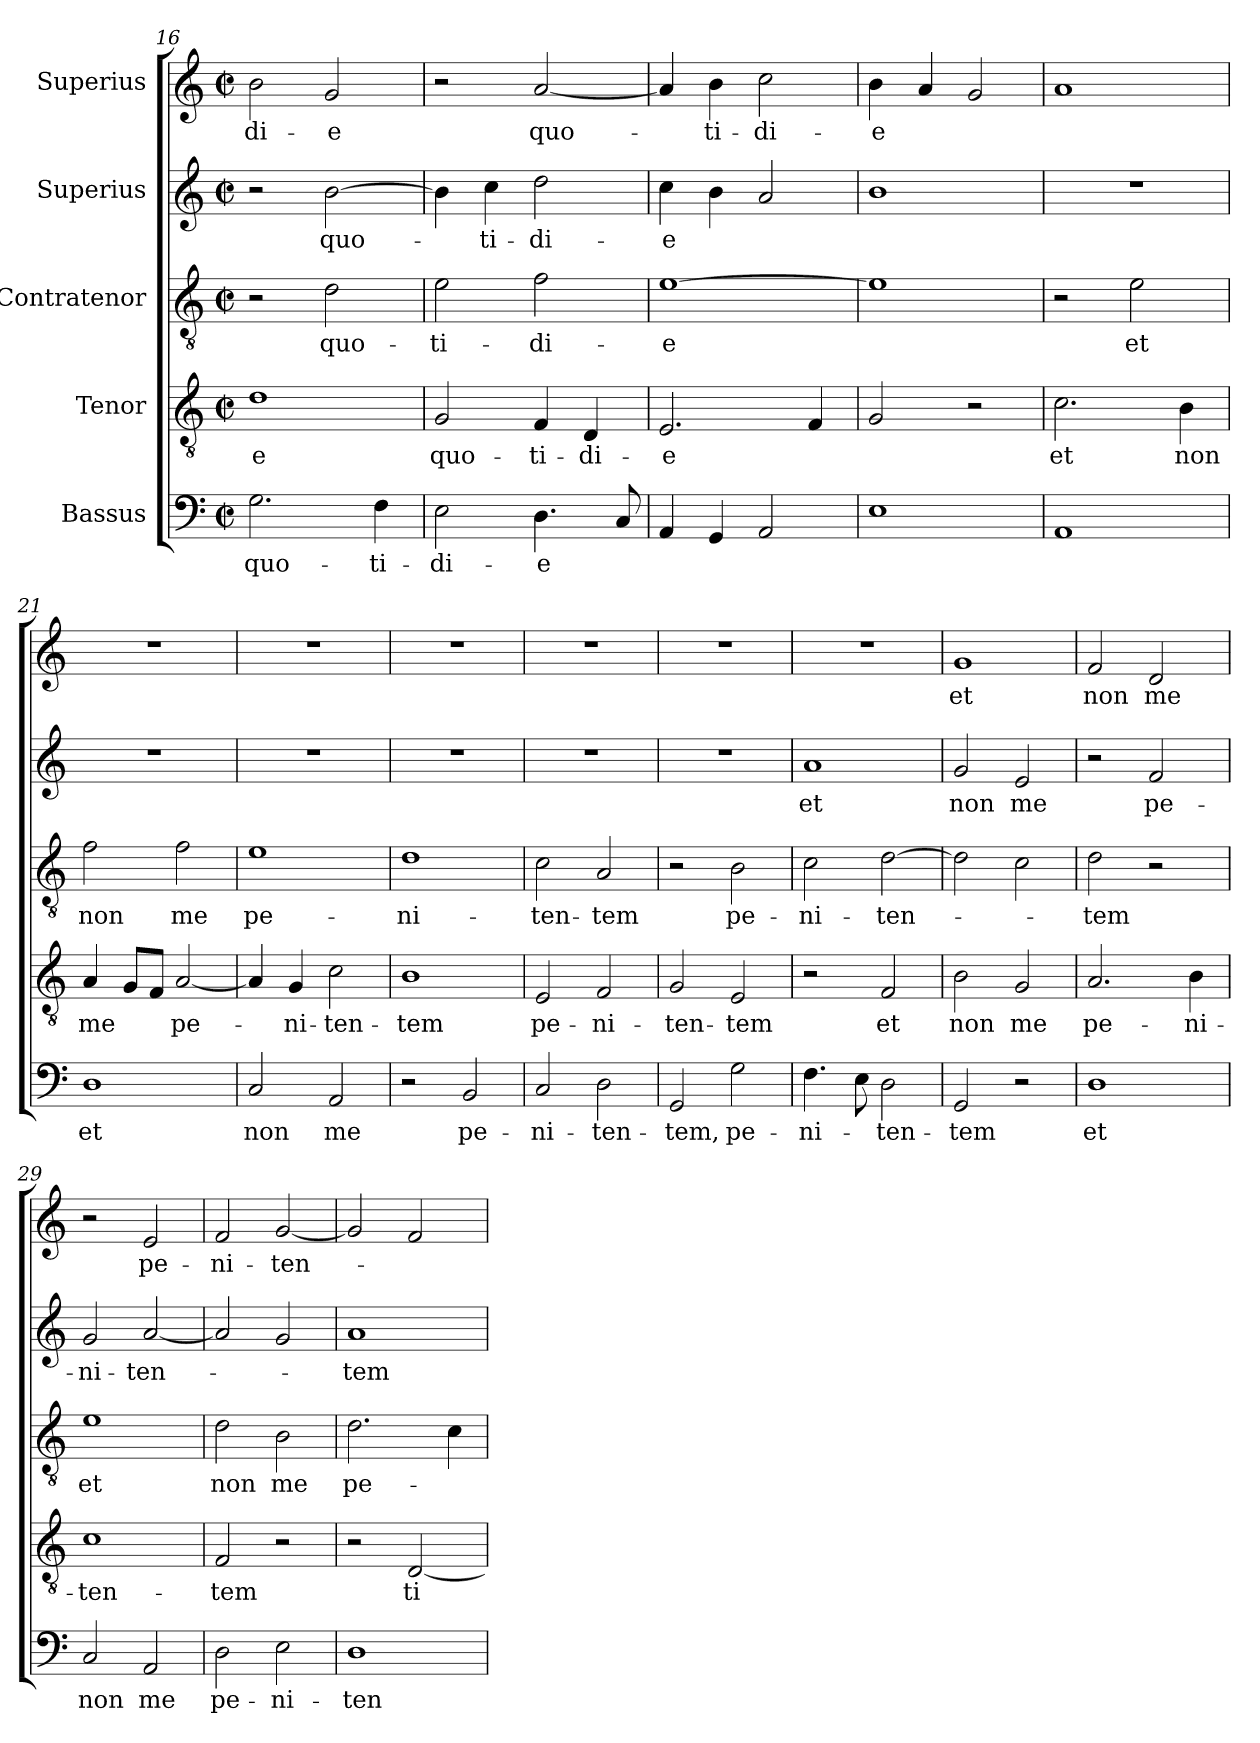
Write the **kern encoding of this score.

**kern	**text	**kern	**text	**kern	**text	**kern	**text	**kern	**text
*part5	*part5	*part4	*part4	*part3	*part3	*part2	*part2	*part1	*part1
*staff5	*staff5	*staff4	*staff4	*staff3	*staff3	*staff2	*staff2	*staff1	*staff1
*I"Bassus	*	*I"Tenor	*	*I"Contratenor	*	*I"Superius	*	*I"Superius	*
*clefF4	*	*clefGv2	*	*clefGv2	*	*clefG2	*	*clefG2	*
*k[]	*	*k[]	*	*k[]	*	*k[]	*	*k[]	*
*C:	*	*C:	*	*C:	*	*C:	*	*C:	*
*M2/2	*	*M2/2	*	*M2/2	*	*M2/2	*	*M2/2	*
*met(c|)	*	*met(c|)	*	*met(c|)	*	*met(c|)	*	*met(c|)	*
=16	=16	=16	=16	=16	=16	=16	=16	=16	=16
!	!LO:LY:b	!	!LO:LY:b	!	!	!	!	!	!LO:LY:b
2.G\	quo-	1d	-e	2r	.	2r	.	2b\	-di-
!	!	!	!	!	!LO:LY:b	!	!LO:LY:b	!	!LO:LY:b
.	.	.	.	2d\	quo-	[2b\	quo-	2g/	-e
!	!LO:LY:b	!	!	!	!	!	!	!	!
4F\	-ti-	.	.	.	.	.	.	.	.
=17	=17	=17	=17	=17	=17	=17	=17	=17	=17
!	!LO:LY:b	!	!LO:LY:b	!	!LO:LY:b	!	!	!	!
2E\	-di-	2G/	quo-	2e\	-ti-	4b\]	.	2r	.
!	!	!	!	!	!	!	!LO:LY:b	!	!
.	.	.	.	.	.	4cc\	-ti-	.	.
!	!LO:LY:b	!	!LO:LY:b	!	!LO:LY:b	!	!LO:LY:b	!	!LO:LY:b
4.D\	-e	4F/	-ti-	2f\	-di-	2dd\	-di-	[2a/	quo-
!	!	!	!LO:LY:b	!	!	!	!	!	!
.	.	4D/	-di-	.	.	.	.	.	.
8C/	.	.	.	.	.	.	.	.	.
!!LO:LB:g=z
=18	=18	=18	=18	=18	=18	=18	=18	=18	=18
!	!	!	!LO:LY:b	!	!LO:LY:b	!	!LO:LY:b	!	!
4AA/	.	2.E/	-e	[1e	-e	4cc\	-e	4a/]	.
!	!	!	!	!	!	!	!	!	!LO:LY:b
4GG/	.	.	.	.	.	4b\	.	4b\	-ti-
!	!	!	!	!	!	!	!	!	!LO:LY:b
2AA/	.	.	.	.	.	2a/	.	2cc\	-di-
.	.	4F/	.	.	.	.	.	.	.
=19	=19	=19	=19	=19	=19	=19	=19	=19	=19
!	!	!	!	!	!	!	!	!	!LO:LY:b
1E	.	2G/	.	1e]	.	1b	.	4b\	-e
.	.	.	.	.	.	.	.	4a/	.
.	.	2r	.	.	.	.	.	2g/	.
=20	=20	=20	=20	=20	=20	=20	=20	=20	=20
!	!	!	!LO:LY:b	!	!	!	!	!	!
1AA	.	2.c\	et	2r	.	1r	.	1a	.
!	!	!	!	!	!LO:LY:b	!	!	!	!
.	.	.	.	2e\	et	.	.	.	.
!	!	!	!LO:LY:b	!	!	!	!	!	!
.	.	4B\	non	.	.	.	.	.	.
=21	=21	=21	=21	=21	=21	=21	=21	=21	=21
!	!LO:LY:b	!	!LO:LY:b	!	!LO:LY:b	!	!	!	!
1D	et	4A/	me	2f\	non	1r	.	1r	.
.	.	8G/L	.	.	.	.	.	.	.
.	.	8F/J	.	.	.	.	.	.	.
!	!	!	!LO:LY:b	!	!LO:LY:b	!	!	!	!
.	.	[2A/	pe-	2f\	me	.	.	.	.
=22	=22	=22	=22	=22	=22	=22	=22	=22	=22
!	!LO:LY:b	!	!	!	!LO:LY:b	!	!	!	!
2C/	non	4A/]	.	1e	pe-	1r	.	1r	.
!	!	!	!LO:LY:b	!	!	!	!	!	!
.	.	4G/	-ni-	.	.	.	.	.	.
!	!LO:LY:b	!	!LO:LY:b	!	!	!	!	!	!
2AA/	me	2c\	-ten-	.	.	.	.	.	.
=23	=23	=23	=23	=23	=23	=23	=23	=23	=23
!	!	!	!LO:LY:b	!	!LO:LY:b	!	!	!	!
2r	.	1B	-tem	1d	-ni-	1r	.	1r	.
!	!LO:LY:b	!	!	!	!	!	!	!	!
2BB/	pe-	.	.	.	.	.	.	.	.
!!LO:PB:g=z
=24	=24	=24	=24	=24	=24	=24	=24	=24	=24
!	!LO:LY:b	!	!LO:LY:b	!	!LO:LY:b	!	!	!	!
2C/	-ni-	2E/	pe-	2c\	-ten-	1r	.	1r	.
!	!LO:LY:b	!	!LO:LY:b	!	!LO:LY:b	!	!	!	!
2D\	-ten-	2F/	-ni-	2A/	-tem	.	.	.	.
=25	=25	=25	=25	=25	=25	=25	=25	=25	=25
!	!LO:LY:b	!	!LO:LY:b	!	!	!	!	!	!
2GG/	-tem,	2G/	-ten-	2r	.	1r	.	1r	.
!	!LO:LY:b	!	!LO:LY:b	!	!LO:LY:b	!	!	!	!
2G\	pe-	2E/	-tem	2B\	pe-	.	.	.	.
=26	=26	=26	=26	=26	=26	=26	=26	=26	=26
!	!LO:LY:b	!	!	!	!LO:LY:b	!	!LO:LY:b	!	!
4.F\	-ni-	2r	.	2c\	-ni-	1a	et	1r	.
8E\	.	.	.	.	.	.	.	.	.
!	!LO:LY:b	!	!LO:LY:b	!	!LO:LY:b	!	!	!	!
2D\	-ten-	2F/	et	[2d\	-ten-	.	.	.	.
=27	=27	=27	=27	=27	=27	=27	=27	=27	=27
!	!LO:LY:b	!	!LO:LY:b	!	!	!	!LO:LY:b	!	!LO:LY:b
2GG/	-tem	2B\	non	2d\]	.	2g/	non	1g	et
!	!	!	!LO:LY:b	!	!	!	!LO:LY:b	!	!
2r	.	2G/	me	2c\	.	2e/	me	.	.
=28	=28	=28	=28	=28	=28	=28	=28	=28	=28
!	!LO:LY:b	!	!LO:LY:b	!	!LO:LY:b	!	!	!	!LO:LY:b
1D	et	2.A/	pe-	2d\	-tem	2r	.	2f/	non
!	!	!	!	!	!	!	!LO:LY:b	!	!LO:LY:b
.	.	.	.	2r	.	2f/	pe-	2d/	me
!	!	!	!LO:LY:b	!	!	!	!	!	!
.	.	4B\	-ni-	.	.	.	.	.	.
=29	=29	=29	=29	=29	=29	=29	=29	=29	=29
!	!LO:LY:b	!	!LO:LY:b	!	!LO:LY:b	!	!LO:LY:b	!	!
2C/	non	1c	-ten-	1e	et	2g/	-ni-	2r	.
!	!LO:LY:b	!	!	!	!	!	!LO:LY:b	!	!LO:LY:b
2AA/	me	.	.	.	.	[2a/	-ten-	2e/	pe-
=30	=30	=30	=30	=30	=30	=30	=30	=30	=30
!	!LO:LY:b	!	!LO:LY:b	!	!LO:LY:b	!	!	!	!LO:LY:b
2D\	pe-	2F/	-tem	2d\	non	2a/]	.	2f/	-ni-
!	!LO:LY:b	!	!	!	!LO:LY:b	!	!	!	!LO:LY:b
2E\	-ni-	2r	.	2B\	me	2g/	.	[2g/	-ten-
!!LO:LB:g=z
=31	=31	=31	=31	=31	=31	=31	=31	=31	=31
!	!LO:LY:b	!	!	!	!LO:LY:b	!	!LO:LY:b	!	!
1D	-ten-	2r	.	2.d\	pe-	1a	-tem	2g/]	.
!	!	!	!LO:LY:b	!	!	!	!	!	!
.	.	[2D/	ti-	.	.	.	.	2f/	.
.	.	.	.	4c\	.	.	.	.	.
=	=	=	=	=	=	=	=	=	=
*-	*-	*-	*-	*-	*-	*-	*-	*-	*-
